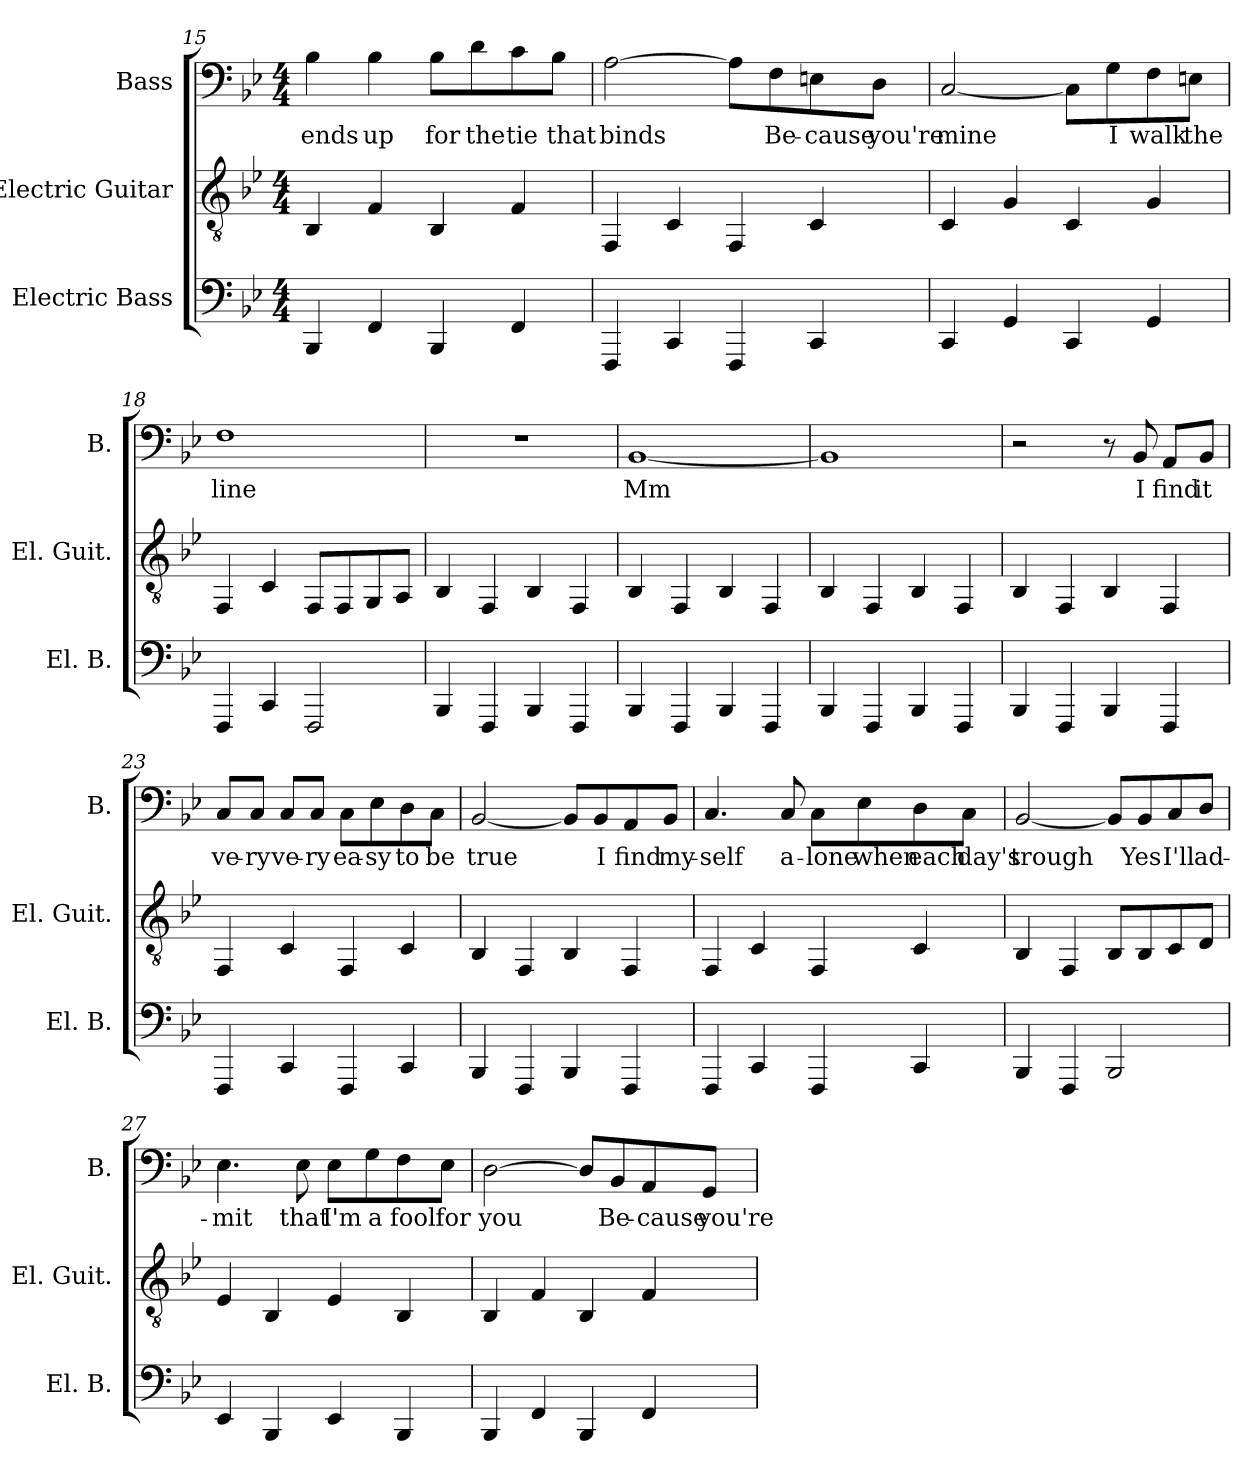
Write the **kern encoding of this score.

**kern	**kern	**kern	**text
*part3	*part2	*part1	*part1
*staff3	*staff2	*staff1	*staff1
*I"Electric Bass	*I"Electric Guitar	*I"Bass	*
*I'El. B.	*I'El. Guit.	*I'B.	*
*clefF4	*clefGv2	*clefF4	*
*k[b-e-]	*k[b-e-]	*k[b-e-]	*
*B-:	*B-:	*B-:	*
*M4/4	*M4/4	*M4/4	*
=15	=15	=15	=15
!	!	!	!LO:LY:b
4BBB-/	4BB-/	4B-\	ends
!	!	!	!LO:LY:b
4FF/	4F/	4B-\	up
!	!	!	!LO:LY:b
4BBB-/	4BB-/	8B-\L	for
!	!	!	!LO:LY:b
.	.	8d\	the
!	!	!	!LO:LY:b
4FF/	4F/	8c\	tie
!	!	!	!LO:LY:b
.	.	8B-\J	that
!!LO:PB:g=z
=16	=16	=16	=16
!	!	!	!LO:LY:b
4FFF/	4FF/	[2A\	binds
4CC/	4C/	.	.
4FFF/	4FF/	8A\L]	.
!	!	!	!LO:LY:b
.	.	8F\	Be-
!	!	!	!LO:LY:b
4CC/	4C/	8En\	-cause
!	!	!	!LO:LY:b
.	.	8D\J	you're
=17	=17	=17	=17
!	!	!	!LO:LY:b
4CC/	4C/	[2C/	mine
4GG/	4G/	.	.
4CC/	4C/	8C\L]	.
!	!	!	!LO:LY:b
.	.	8G\	I
!	!	!	!LO:LY:b
4GG/	4G/	8F\	walk
!	!	!	!LO:LY:b
.	.	8En\J	the
=18	=18	=18	=18
!	!	!	!LO:LY:b
4FFF/	4FF/	1F	line
4CC/	4C/	.	.
2FFF/	8FF/L	.	.
.	8FF/	.	.
.	8GG/	.	.
.	8AA/J	.	.
=19	=19	=19	=19
4BBB-/	4BB-/	1r	.
4FFF/	4FF/	.	.
4BBB-/	4BB-/	.	.
4FFF/	4FF/	.	.
!!LO:LB:g=z
=20	=20	=20	=20
!	!	!	!LO:LY:b
4BBB-/	4BB-/	[1BB-	Mm
4FFF/	4FF/	.	.
4BBB-/	4BB-/	.	.
4FFF/	4FF/	.	.
=21	=21	=21	=21
4BBB-/	4BB-/	1BB-]	.
4FFF/	4FF/	.	.
4BBB-/	4BB-/	.	.
4FFF/	4FF/	.	.
=22	=22	=22	=22
4BBB-/	4BB-/	2r	.
4FFF/	4FF/	.	.
4BBB-/	4BB-/	8r	.
!	!	!	!LO:LY:b
.	.	8BB-/	I
!	!	!	!LO:LY:b
4FFF/	4FF/	8AA/L	find
!	!	!	!LO:LY:b
.	.	8BB-/J	it
=23	=23	=23	=23
!	!	!	!LO:LY:b
4FFF/	4FF/	8C/L	ve-
!	!	!	!LO:LY:b
.	.	8C/J	-ry
!	!	!	!LO:LY:b
4CC/	4C/	8C/L	ve-
!	!	!	!LO:LY:b
.	.	8C/J	-ry
!	!	!	!LO:LY:b
4FFF/	4FF/	8C\L	ea-
!	!	!	!LO:LY:b
.	.	8E-\	-sy
!	!	!	!LO:LY:b
4CC/	4C/	8D\	to
!	!	!	!LO:LY:b
.	.	8C\J	be
!!LO:LB:g=z
=24	=24	=24	=24
!	!	!	!LO:LY:b
4BBB-/	4BB-/	[2BB-/	true
4FFF/	4FF/	.	.
4BBB-/	4BB-/	8BB-/L]	.
!	!	!	!LO:LY:b
.	.	8BB-/	I
!	!	!	!LO:LY:b
4FFF/	4FF/	8AA/	find
!	!	!	!LO:LY:b
.	.	8BB-/J	my-
=25	=25	=25	=25
!	!	!	!LO:LY:b
4FFF/	4FF/	4.C/	-self
4CC/	4C/	.	.
!	!	!	!LO:LY:b
.	.	8C/	a-
!	!	!	!LO:LY:b
4FFF/	4FF/	8C\L	-lone
!	!	!	!LO:LY:b
.	.	8E-\	when
!	!	!	!LO:LY:b
4CC/	4C/	8D\	each
!	!	!	!LO:LY:b
.	.	8C\J	day's
=26	=26	=26	=26
!	!	!	!LO:LY:b
4BBB-/	4BB-/	[2BB-/	trough
4FFF/	4FF/	.	.
2BBB-/	8BB-/L	8BB-/L]	.
!	!	!	!LO:LY:b
.	8BB-/	8BB-/	Yes
!	!	!	!LO:LY:b
.	8C/	8C/	I'll
!	!	!	!LO:LY:b
.	8D/J	8D/J	ad-
!!LO:LB:g=z
=27	=27	=27	=27
!	!	!	!LO:LY:b
4EE-/	4E-/	4.E-\	-mit
4BBB-/	4BB-/	.	.
!	!	!	!LO:LY:b
.	.	8E-\	that
!	!	!	!LO:LY:b
4EE-/	4E-/	8E-\L	I'm
!	!	!	!LO:LY:b
.	.	8G\	a
!	!	!	!LO:LY:b
4BBB-/	4BB-/	8F\	fool
!	!	!	!LO:LY:b
.	.	8E-\J	for
=28	=28	=28	=28
!	!	!	!LO:LY:b
4BBB-/	4BB-/	[2D\	you
4FF/	4F/	.	.
4BBB-/	4BB-/	8D/L]	.
!	!	!	!LO:LY:b
.	.	8BB-/	Be-
!	!	!	!LO:LY:b
4FF/	4F/	8AA/	-cause
!	!	!	!LO:LY:b
.	.	8GG/J	you're
=	=	=	=
*-	*-	*-	*-
